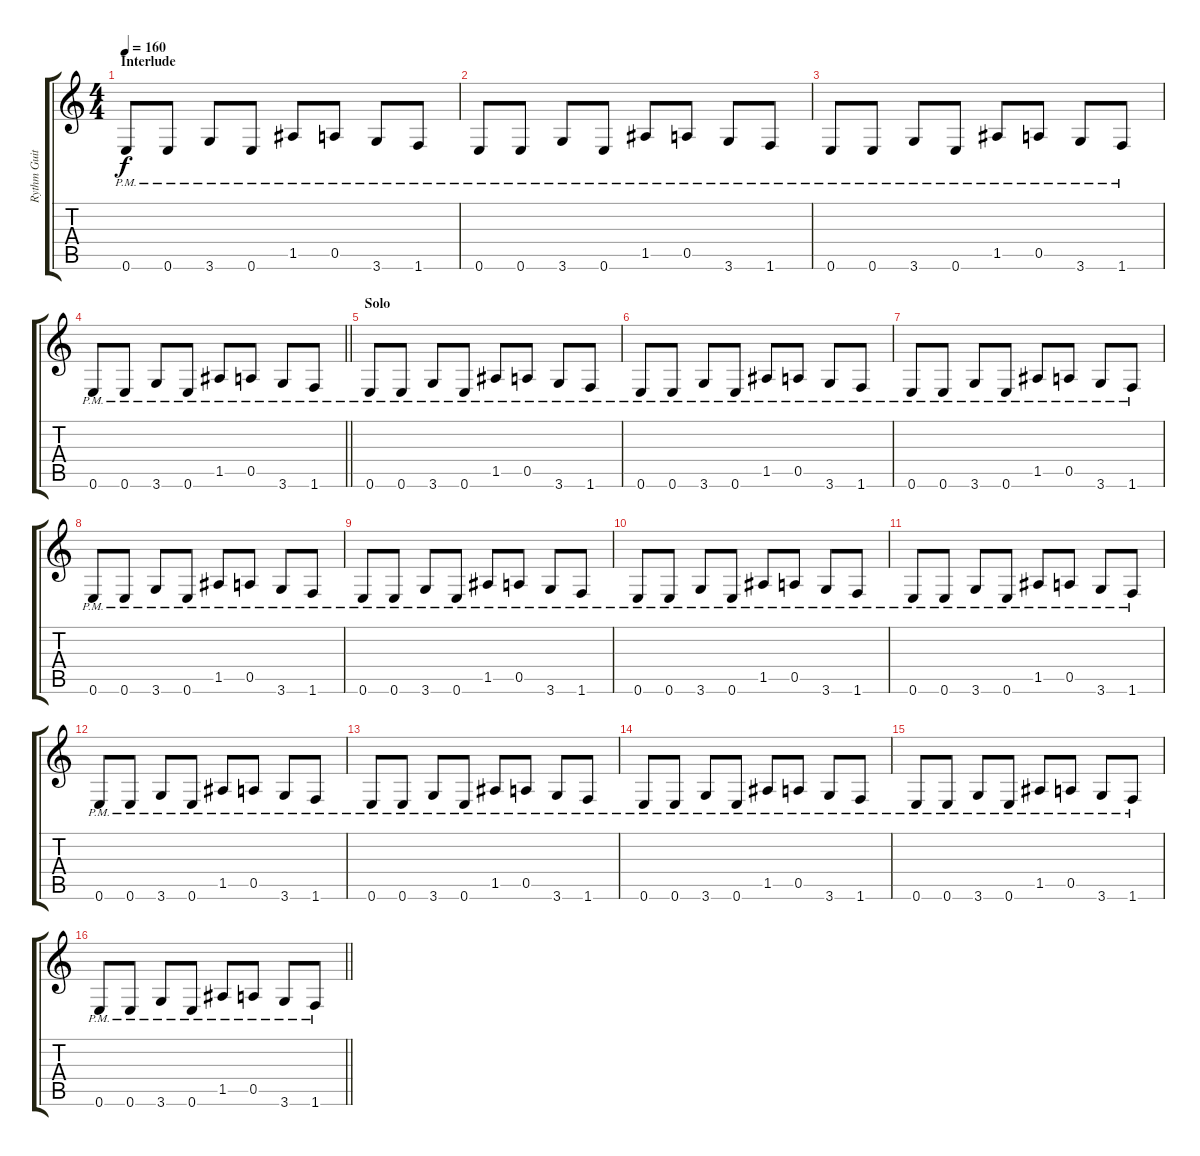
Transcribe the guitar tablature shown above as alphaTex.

\track ("Rythm Guitar (Albert Hammond Jr.)" "Rythm Guit") {instrument distortionguitar}
\staff {score tabs}
\tuning (E4 B3 G3 D3 A2 E2) {hide}
\ts (4 4)
\section ("" "Interlude")
\tempo 160
\clef g2
\ks c
0.6{pm}.8{dy f} 0.6{pm}.8 3.6{pm}.8 0.6{pm}.8 1.5{pm}.8 0.5{pm}.8 3.6{pm}.8 1.6{pm}.8 |
0.6{pm}.8 0.6{pm}.8 3.6{pm}.8 0.6{pm}.8 1.5{pm}.8 0.5{pm}.8 3.6{pm}.8 1.6{pm}.8 |
0.6{pm}.8 0.6{pm}.8 3.6{pm}.8 0.6{pm}.8 1.5{pm}.8 0.5{pm}.8 3.6{pm}.8 1.6{pm}.8 |
\barLineRight lightlight
0.6{pm}.8 0.6{pm}.8 3.6{pm}.8 0.6{pm}.8 1.5{pm}.8 0.5{pm}.8 3.6{pm}.8 1.6{pm}.8 |
\section ("" "Solo")
0.6{pm}.8 0.6{pm}.8 3.6{pm}.8 0.6{pm}.8 1.5{pm}.8 0.5{pm}.8 3.6{pm}.8 1.6{pm}.8 |
0.6{pm}.8 0.6{pm}.8 3.6{pm}.8 0.6{pm}.8 1.5{pm}.8 0.5{pm}.8 3.6{pm}.8 1.6{pm}.8 |
0.6{pm}.8 0.6{pm}.8 3.6{pm}.8 0.6{pm}.8 1.5{pm}.8 0.5{pm}.8 3.6{pm}.8 1.6{pm}.8 |
0.6{pm}.8 0.6{pm}.8 3.6{pm}.8 0.6{pm}.8 1.5{pm}.8 0.5{pm}.8 3.6{pm}.8 1.6{pm}.8 |
0.6{pm}.8 0.6{pm}.8 3.6{pm}.8 0.6{pm}.8 1.5{pm}.8 0.5{pm}.8 3.6{pm}.8 1.6{pm}.8 |
0.6{pm}.8 0.6{pm}.8 3.6{pm}.8 0.6{pm}.8 1.5{pm}.8 0.5{pm}.8 3.6{pm}.8 1.6{pm}.8 |
0.6{pm}.8 0.6{pm}.8 3.6{pm}.8 0.6{pm}.8 1.5{pm}.8 0.5{pm}.8 3.6{pm}.8 1.6{pm}.8 |
0.6{pm}.8 0.6{pm}.8 3.6{pm}.8 0.6{pm}.8 1.5{pm}.8 0.5{pm}.8 3.6{pm}.8 1.6{pm}.8 |
0.6{pm}.8 0.6{pm}.8 3.6{pm}.8 0.6{pm}.8 1.5{pm}.8 0.5{pm}.8 3.6{pm}.8 1.6{pm}.8 |
0.6{pm}.8 0.6{pm}.8 3.6{pm}.8 0.6{pm}.8 1.5{pm}.8 0.5{pm}.8 3.6{pm}.8 1.6{pm}.8 |
0.6{pm}.8 0.6{pm}.8 3.6{pm}.8 0.6{pm}.8 1.5{pm}.8 0.5{pm}.8 3.6{pm}.8 1.6{pm}.8 |
\barLineRight lightlight
0.6{pm}.8 0.6{pm}.8 3.6{pm}.8 0.6{pm}.8 1.5{pm}.8 0.5{pm}.8 3.6{pm}.8 1.6{pm}.8
